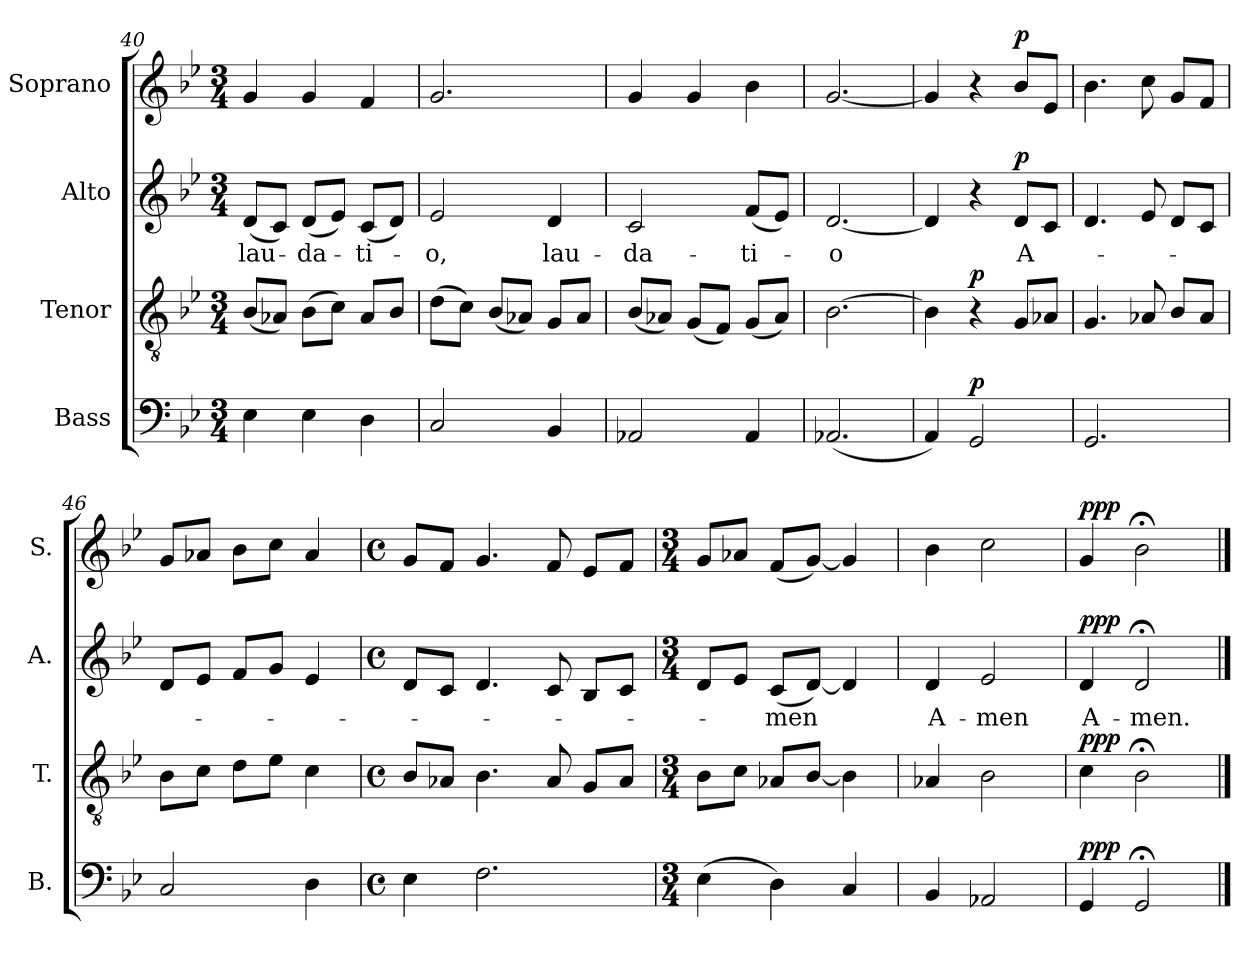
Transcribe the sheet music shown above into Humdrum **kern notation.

**kern	**dynam	**kern	**dynam	**kern	**text	**dynam	**kern	**dynam
*part4	*part4	*part3	*part3	*part2	*part2	*part2	*part1	*part1
*staff4	*staff4	*staff3	*staff3	*staff2	*staff2	*staff2	*staff1	*staff1
*I"Bass	*	*I"Tenor	*	*I"Alto	*	*	*I"Soprano	*
*I'B.	*	*I'T.	*	*I'A.	*	*	*I'S.	*
*clefF4	*	*clefGv2	*	*clefG2	*	*	*clefG2	*
*k[b-e-]	*	*k[b-e-]	*	*k[b-e-]	*	*	*k[b-e-]	*
*M3/4	*	*M3/4	*	*M3/4	*	*	*M3/4	*
=40	=40	=40	=40	=40	=40	=40	=40	=40
!	!	!	!	!	!LO:LY:b	!	!	!
4E-\	.	(<8B-/L	.	(<8d/L	lau-	.	4g/	.
.	.	8A-X/J)	.	8c/J)	.	.	.	.
!	!	!	!	!	!LO:LY:b	!	!	!
4E-\	.	(>8B-\L	.	(<8d/L	-da-	.	4g/	.
.	.	8c\J)	.	8e-/J)	.	.	.	.
!	!	!	!	!	!LO:LY:b	!	!	!
4D\	.	8A-/L	.	(<8c/L	-ti-	.	4f/	.
.	.	8B-/J	.	8d/J)	.	.	.	.
!!LO:PB:g=z
=41	=41	=41	=41	=41	=41	=41	=41	=41
!	!	!	!	!	!LO:LY:b	!	!	!
2C/	.	(>8d\L	.	2e-/	-o,	.	2.g/	.
.	.	8c\J)	.	.	.	.	.	.
.	.	(<8B-/L	.	.	.	.	.	.
.	.	8A-X/J)	.	.	.	.	.	.
!	!	!	!	!	!LO:LY:b	!	!	!
4BB-/	.	8G/L	.	4d/	lau-	.	.	.
.	.	8A-/J	.	.	.	.	.	.
=42	=42	=42	=42	=42	=42	=42	=42	=42
!	!	!	!	!	!LO:LY:b	!	!	!
2AA-X/	.	(<8B-/L	.	2c/	-da-	.	4g/	.
.	.	8A-X/J)	.	.	.	.	.	.
.	.	(<8G/L	.	.	.	.	4g/	.
.	.	8F/J)	.	.	.	.	.	.
!	!	!	!	!	!LO:LY:b	!	!	!
4AA-/	.	(<8G/L	.	(<8f/L	-ti-	.	4b-\	.
.	.	8A-/J)	.	8e-/J)	.	.	.	.
=43	=43	=43	=43	=43	=43	=43	=43	=43
!	!	!	!	!	!LO:LY:b	!	!	!
(<2.AA-X/	.	[2.B-\	.	[2.d/	-o	.	[2.g/	.
=44	=44	=44	=44	=44	=44	=44	=44	=44
4AA/)	.	4B-\]	.	4d/]	.	.	4g/]	.
!	!LO:DY:a	!	!LO:DY:a	!	!	!	!	!
2GG/	p	4r	p	4r	.	.	4r	.
!	!	!	!	!	!LO:LY:b	!LO:DY:a	!	!LO:DY:a
.	.	8G/L	.	8d/L	A-	p	8b-/L	p
.	.	8A-X/J	.	8c/J	.	.	8e-/J	.
=45	=45	=45	=45	=45	=45	=45	=45	=45
2.GG/	.	4.G/	.	4.d/	.	.	4.b-\	.
.	.	8A-X/	.	8e-/	.	.	8cc\	.
.	.	8B-/L	.	8d/L	.	.	8g/L	.
.	.	8A-/J	.	8c/J	.	.	8f/J	.
=46	=46	=46	=46	=46	=46	=46	=46	=46
2C/	.	8B-\L	.	8d/L	.	.	8g/L	.
.	.	8c\J	.	8e-/J	.	.	8a-X/J	.
.	.	8d\L	.	8f/L	.	.	8b-\L	.
.	.	8e-\J	.	8g/J	.	.	8cc\J	.
4D\	.	4c\	.	4e-/	.	.	4a-/	.
=47	=47	=47	=47	=47	=47	=47	=47	=47
*M4/4	*	*M4/4	*	*M4/4	*	*	*M4/4	*
*met(c)	*	*met(c)	*	*met(c)	*	*	*met(c)	*
4E-\	.	8B-/L	.	8d/L	.	.	8g/L	.
.	.	8A-X/J	.	8c/J	.	.	8f/J	.
2.F\	.	4.B-\	.	4.d/	.	.	4.g/	.
.	.	8A-/	.	8c/	.	.	8f/	.
.	.	8G/L	.	8B-/L	.	.	8e-/L	.
.	.	8A-/J	.	8c/J	.	.	8f/J	.
=48	=48	=48	=48	=48	=48	=48	=48	=48
*M3/4	*	*M3/4	*	*M3/4	*	*	*M3/4	*
(>4E-\	.	8B-\L	.	8d/L	.	.	8g/L	.
.	.	8c\J	.	8e-/J	.	.	8a-X/J	.
!	!	!	!	!	!LO:LY:b	!	!	!
4D\)	.	8A-X/L	.	(<8c/L	-men	.	(<8f/L	.
.	.	[8B-/J	.	[8d/J)	.	.	[8g/J)	.
4C/	.	4B-\]	.	4d/]	.	.	4g/]	.
!!LO:LB:g=z
=49	=49	=49	=49	=49	=49	=49	=49	=49
!	!	!	!	!	!LO:LY:b	!	!	!
4BB-/	.	4A-X/	.	4d/	A-	.	4b-\	.
!	!	!	!	!	!LO:LY:b	!	!	!
2AA-X/	.	2B-\	.	2e-/	-men	.	2cc\	.
=50	=50	=50	=50	=50	=50	=50	=50	=50
!	!LO:DY:a	!	!LO:DY:a	!	!LO:LY:b	!LO:DY:a	!	!LO:DY:a
4GG/	ppp	4c\	ppp	4d/	A-	ppp	4g/	ppp
!	!	!	!	!	!LO:LY:b	!	!	!
2GG;</	.	2B-;<\	.	2d;</	-men.	.	2b-;<\	.
==	==	==	==	==	==	==	==	==
*-	*-	*-	*-	*-	*-	*-	*-	*-
